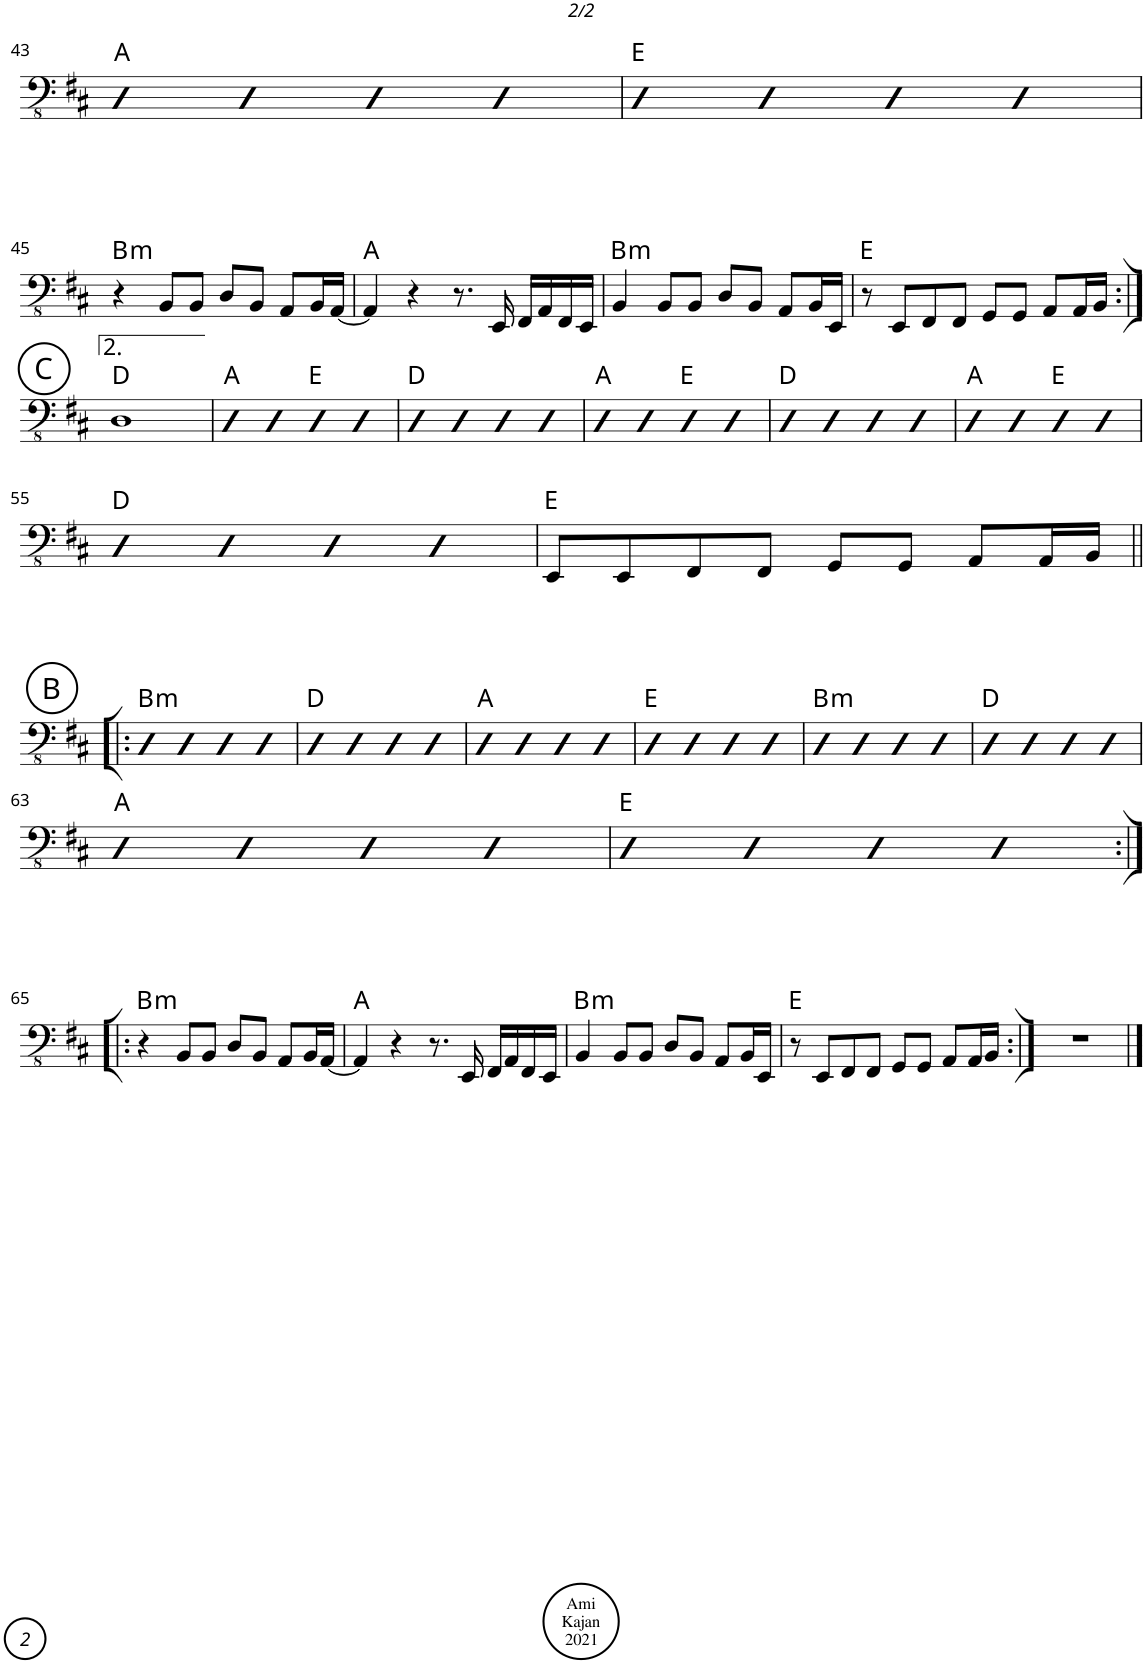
**kern	**harte
*part1	*part1
*staff1	*
*I"Acoustic Bass	*
*I'Bass	*
!!LO:PB:g=z
*clefFv4	*
*k[f#c#]	*
*M4/4	*
*met(c)	*
=43	=43
4CC#	A:maj
4CC#	.
4CC#	.
4CC#	.
=44	=44
4CC#	E:maj
4CC#	.
4CC#	.
4CC#	.
!!LO:LB:g=z
=45	=45
!	!LO:H:kt=m
4r	B:min
8BBB/L	.
8BBB/J	.
8DD/L	.
8BBB/J	.
8AAA/L	.
16BBB/L	.
[16AAA/JJ	.
=46	=46
4AAA/]	A:maj
4r	.
8.r	.
16EEE/	.
16FFF#/LL	.
16AAA/	.
16FFF#/	.
16EEE/JJ	.
=47	=47
!	!LO:H:kt=m
4BBB/	B:min
8BBB/L	.
8BBB/J	.
8DD/L	.
8BBB/J	.
8AAA/L	.
16BBB/L	.
16EEE/JJ	.
=48	=48
8r	E:maj
8EEE/L	.
8FFF#/	.
8FFF#/J	.
8GGG/L	.
8GGG/J	.
8AAA/L	.
16AAA/L	.
16BBB/JJ	.
!!LO:LB:g=z
!!LO:REH:place=s1:a:cj:enc=circle:fs=14:t=C
=49:|!	=49:|!
1DD	D:maj
=50	=50
4CC#	A:maj
4CC#	.
4CC#	E:maj
4CC#	.
=51	=51
4CC#	D:maj
4CC#	.
4CC#	.
4CC#	.
=52	=52
4CC#	A:maj
4CC#	.
4CC#	E:maj
4CC#	.
=53	=53
4CC#	D:maj
4CC#	.
4CC#	.
4CC#	.
=54	=54
4CC#	A:maj
4CC#	.
4CC#	E:maj
4CC#	.
!!LO:LB:g=z
=55	=55
4CC#	D:maj
4CC#	.
4CC#	.
4CC#	.
=56	=56
8EEE/L	E:maj
8EEE/	.
8FFF#/	.
8FFF#/J	.
8GGG/L	.
8GGG/J	.
8AAA/L	.
16AAA/L	.
16BBB/JJ	.
!!LO:LB:g=z
!!LO:REH:place=s1:a:cj:enc=circle:fs=14:t=B
=57!|:	=57!|:
!	!LO:H:kt=m
4CC#	B:min
4CC#	.
4CC#	.
4CC#	.
=58	=58
4CC#	D:maj
4CC#	.
4CC#	.
4CC#	.
=59	=59
4CC#	A:maj
4CC#	.
4CC#	.
4CC#	.
=60	=60
4CC#	E:maj
4CC#	.
4CC#	.
4CC#	.
=61	=61
!	!LO:H:kt=m
4CC#	B:min
4CC#	.
4CC#	.
4CC#	.
=62	=62
4CC#	D:maj
4CC#	.
4CC#	.
4CC#	.
!!LO:LB:g=z
=63	=63
4CC#	A:maj
4CC#	.
4CC#	.
4CC#	.
=64	=64
4CC#	E:maj
4CC#	.
4CC#	.
4CC#	.
!!LO:LB:g=z
=65:|!|:	=65:|!|:
!	!LO:H:kt=m
4r	B:min
8BBB/L	.
8BBB/J	.
8DD/L	.
8BBB/J	.
8AAA/L	.
16BBB/L	.
[16AAA/JJ	.
=66	=66
4AAA/]	A:maj
4r	.
8.r	.
16EEE/	.
16FFF#/LL	.
16AAA/	.
16FFF#/	.
16EEE/JJ	.
=67	=67
!	!LO:H:kt=m
4BBB/	B:min
8BBB/L	.
8BBB/J	.
8DD/L	.
8BBB/J	.
8AAA/L	.
16BBB/L	.
16EEE/JJ	.
=68	=68
8r	E:maj
8EEE/L	.
8FFF#/	.
8FFF#/J	.
8GGG/L	.
8GGG/J	.
8AAA/L	.
16AAA/L	.
16BBB/JJ	.
=69:|!	=69:|!
1r	.
==	==
*-	*-
